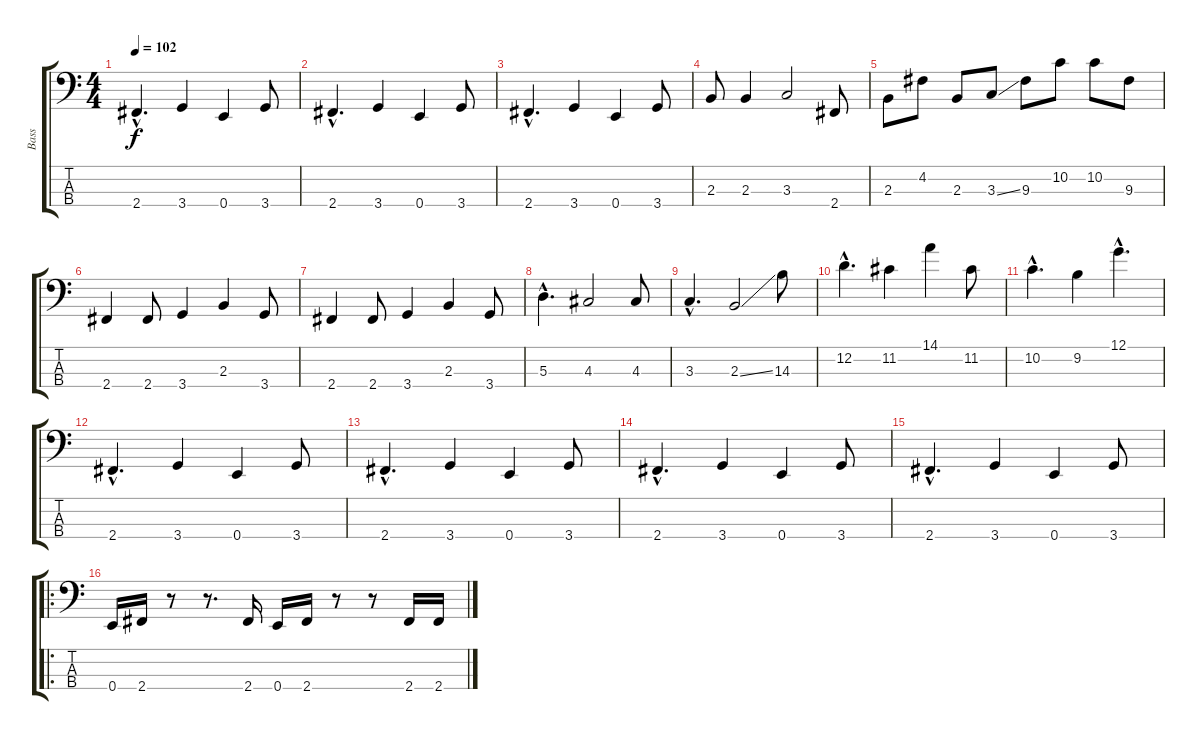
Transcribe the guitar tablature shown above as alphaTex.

\track ("Bass" "Bass") {instrument electricbasspick}
\staff {score tabs}
\tuning (G2 D2 A1 E1) {hide}
\ts (4 4)
\tempo 102
\clef f4
\ks c
2.4{hac}.4{d dy f} 3.4.4 0.4.4 3.4.8 |
2.4{hac}.4{d} 3.4.4 0.4.4 3.4.8 |
2.4{hac}.4{d} 3.4.4 0.4.4 3.4.8 |
2.3.8 2.3.4 3.3.2 2.4.8 |
2.3.8 4.2.8 2.3.8 3.3{ss}.8 9.3.8 10.2.8 10.2.8 9.3.8 |
2.4.4 2.4.8 3.4.4 2.3.4 3.4.8 |
2.4.4 2.4.8 3.4.4 2.3.4 3.4.8 |
5.3{hac}.4{d} 4.3.2 4.3.8 |
3.3{hac}.4{d} 2.3{ss}.2 14.3.8 |
12.2{hac}.4{d} 11.2.4 14.1.4 11.2.8 |
10.2{hac}.4{d} 9.2.4 12.1{hac}.4{d} |
2.4{hac}.4{d} 3.4.4 0.4.4 3.4.8 |
2.4{hac}.4{d} 3.4.4 0.4.4 3.4.8 |
2.4{hac}.4{d} 3.4.4 0.4.4 3.4.8 |
2.4{hac}.4{d} 3.4.4 0.4.4 3.4.8 |
\ro
0.4.16 2.4.16 r.8 r.8{d} 2.4.16 0.4.16 2.4.16 r.8 r.8 2.4.16 2.4.16
